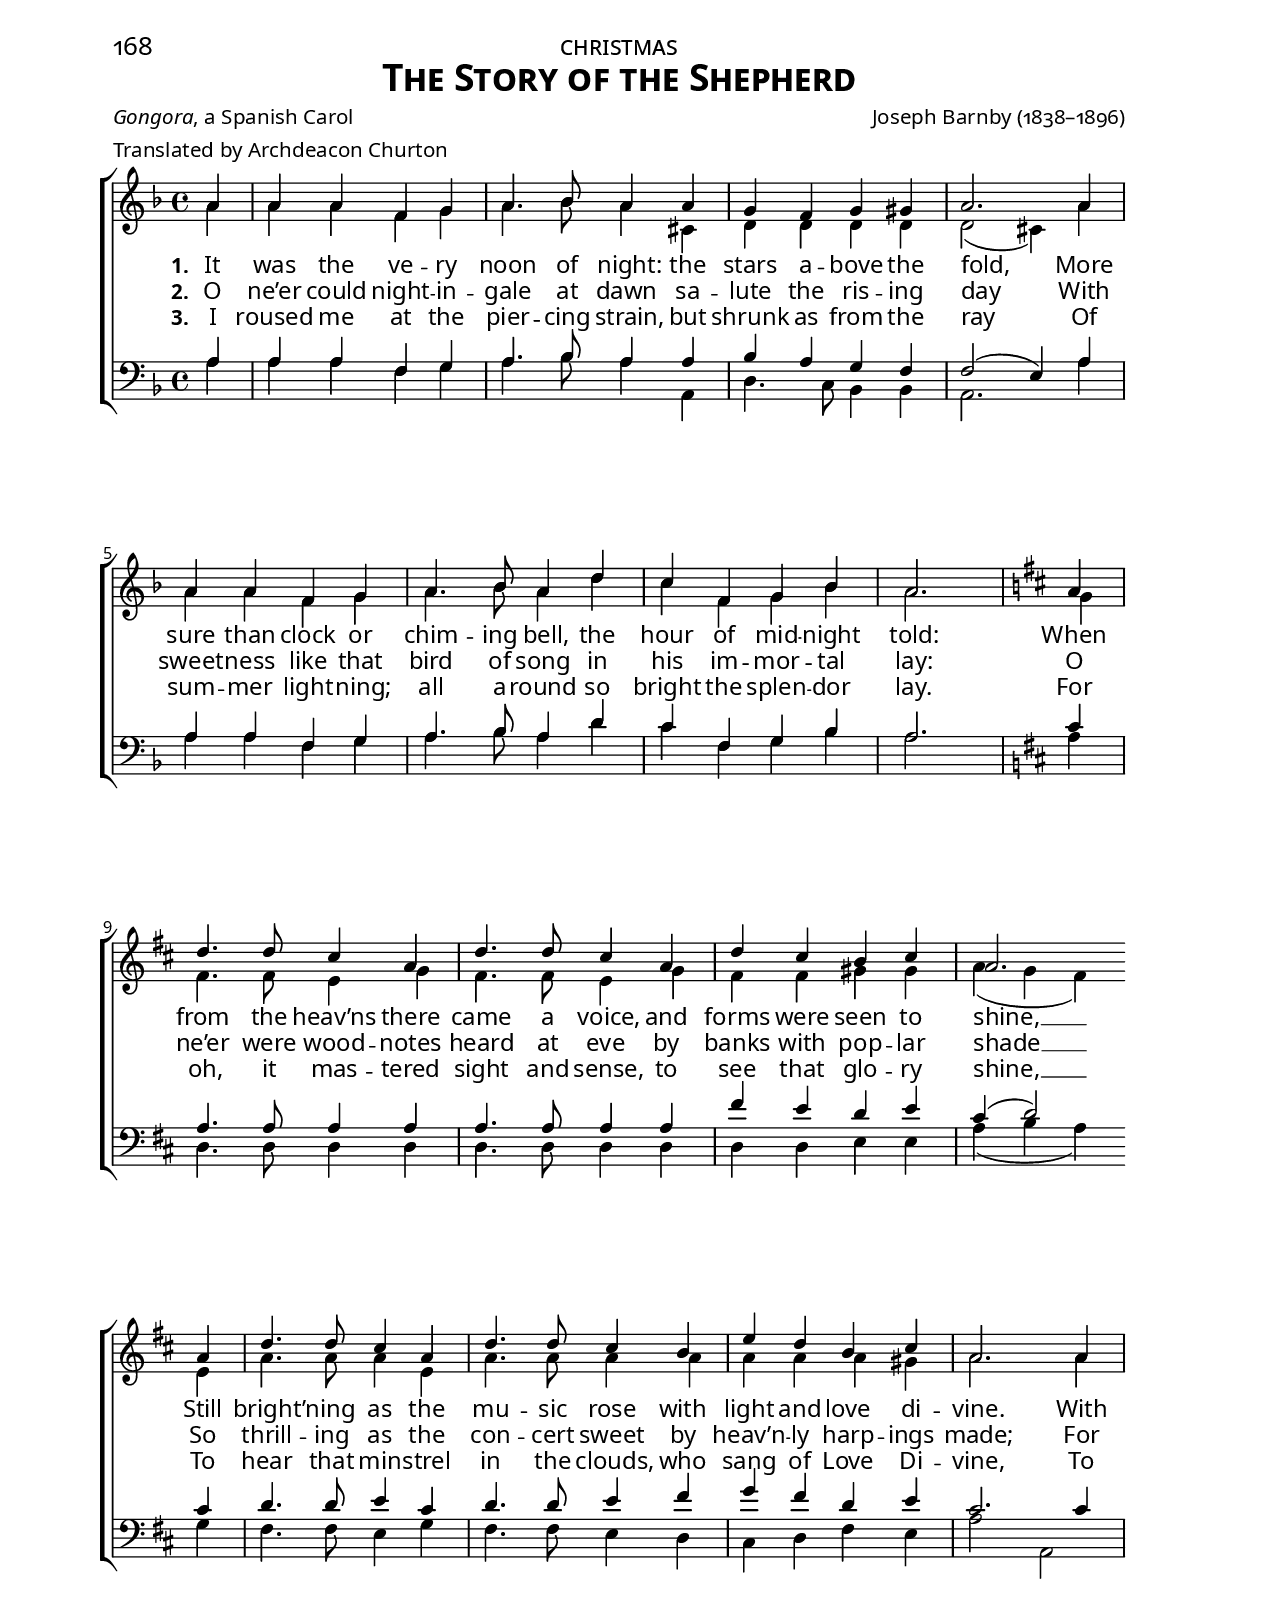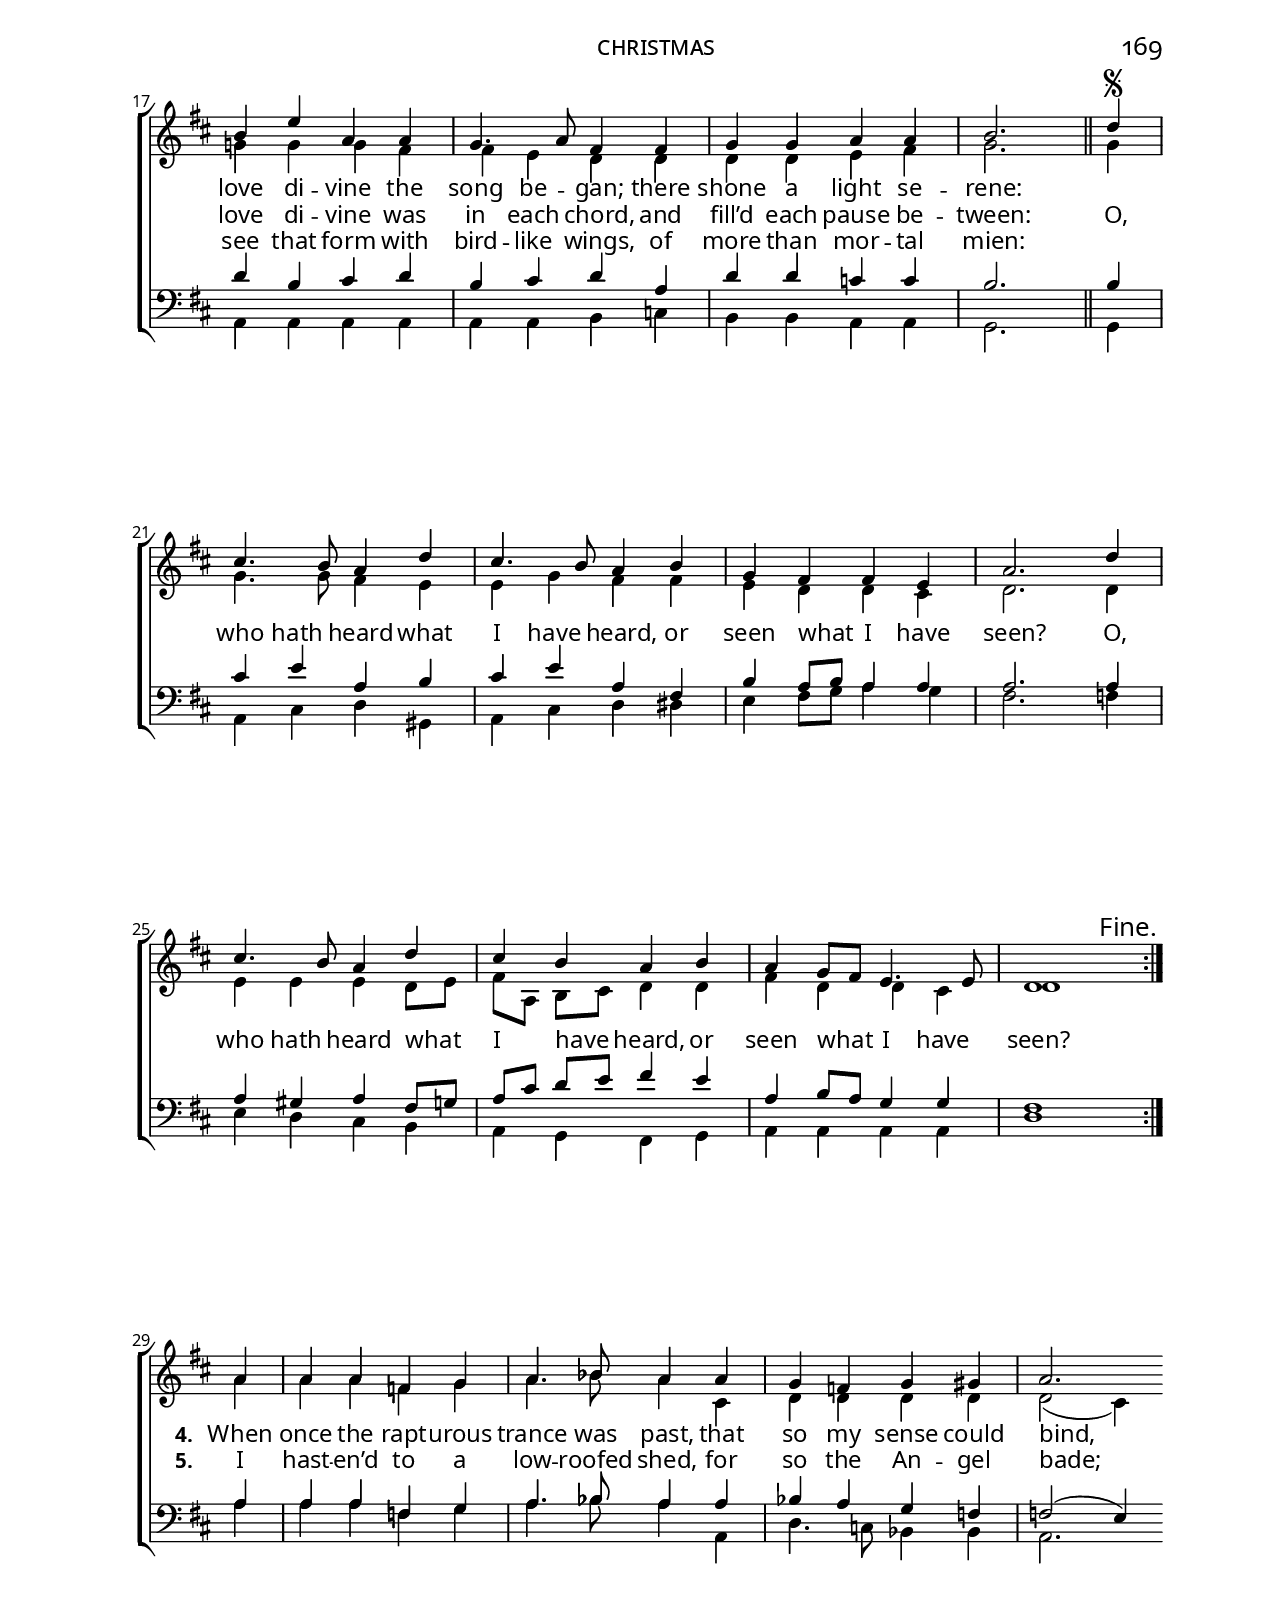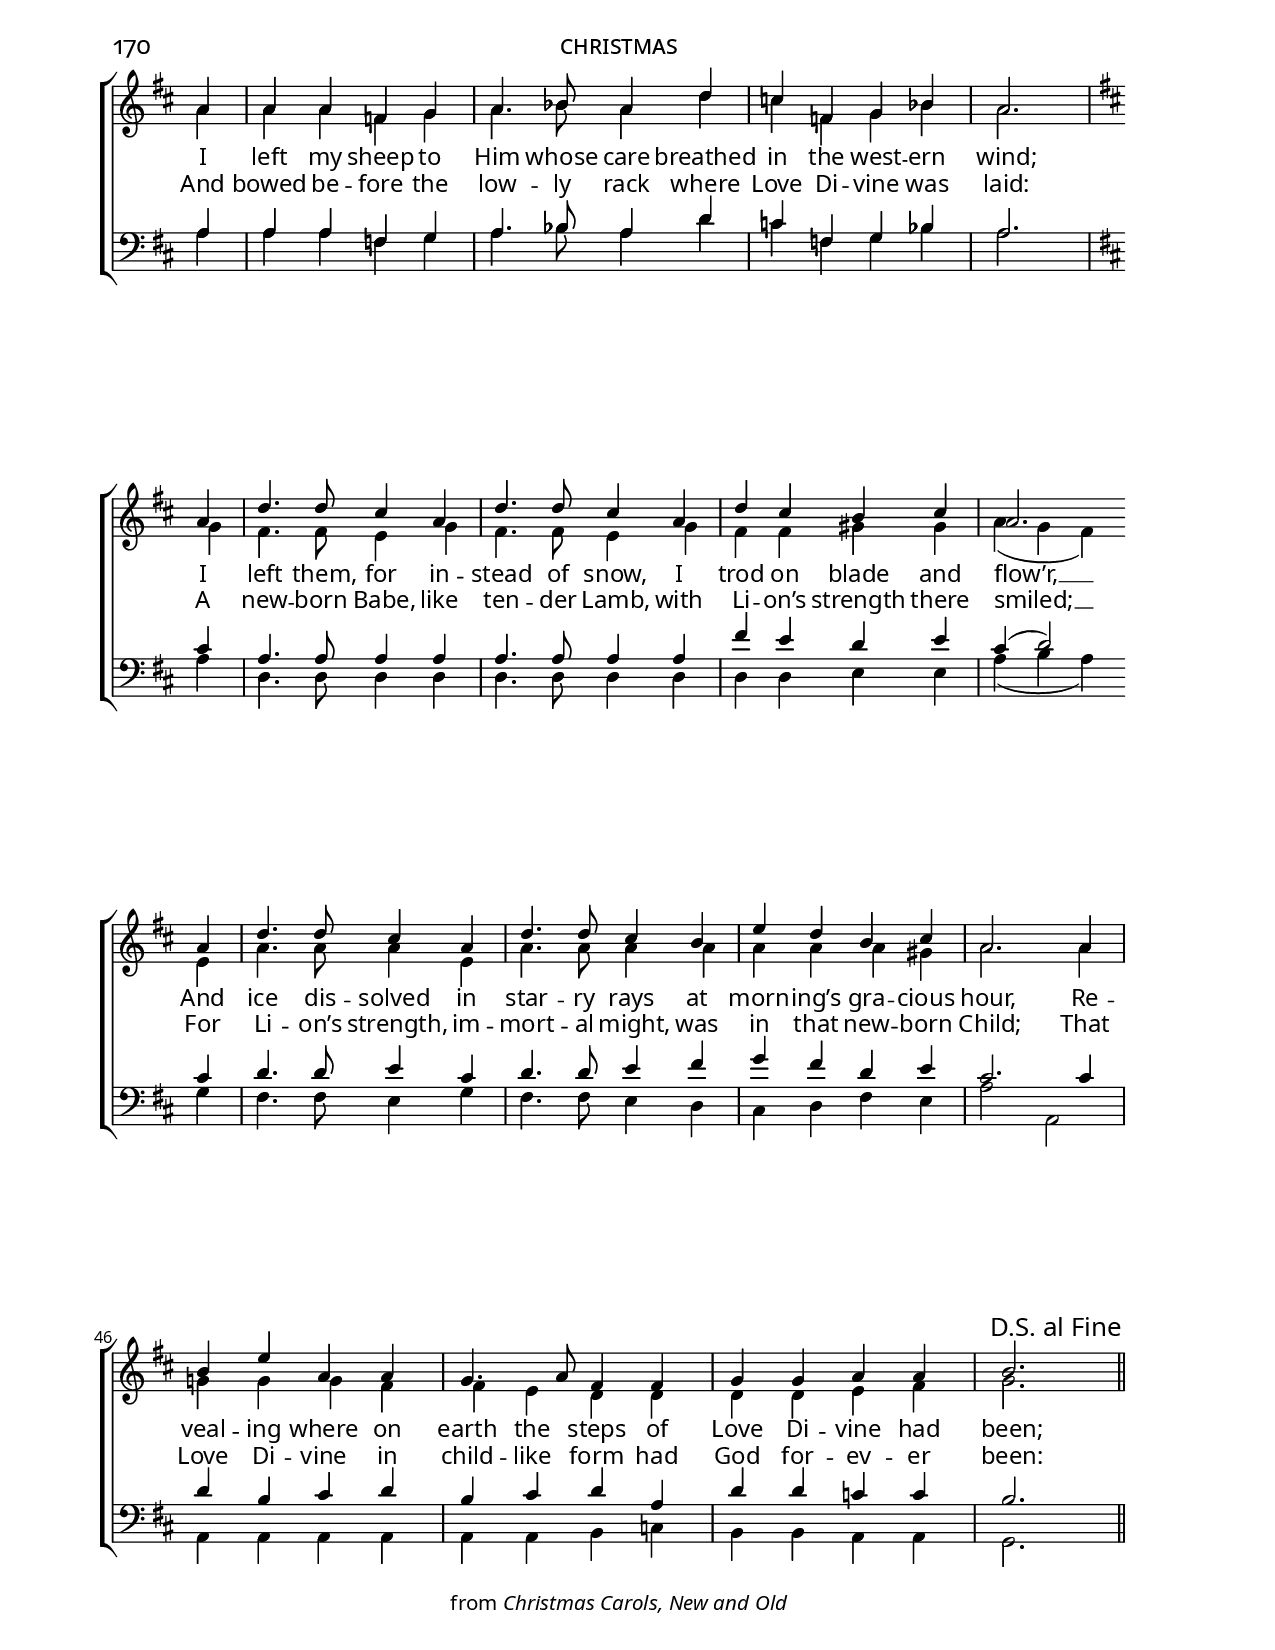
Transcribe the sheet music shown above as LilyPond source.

\version "2.14.2"
\include "util.ly"
\header {
  title = \markup{\override #'(font-name . "Garamond Premier Pro Semibold"){ \abs-fontsize #18 \smallCapsOldStyle"The Story of the Shepherd"}}
  poet = \markup\concat{\italic"Gongora" ", a Spanish Carol"}
  meter = \markup\oldStyleNum"Translated by Archdeacon Churton"
  composer = \markup\oldStyleNum"Joseph Barnby (1838–1896)"
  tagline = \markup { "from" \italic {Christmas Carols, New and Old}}
}
\paper {
  %print-all-headers = ##t
  paper-height = 11\in
  paper-width = 8.5\in
  indent = 0\in
  %system-system-spacing = #'((basic-distance . 10) (padding . 0))
  system-system-spacing =
    #'((basic-distance . 0)
       (minimum-distance . 0)
       (padding . -2)
       (stretchability . 100))
  ragged-last-bottom = ##f
  ragged-bottom = ##f
  two-sided = ##t
  inner-margin = 1\in
  outer-margin = 0.75\in
  top-margin = 0.26\in
  bottom-margin = 0.25\in
  first-page-number = #168
  print-first-page-number = ##t
  headerLine = \markup{\override #'(font-name . "Garamond Premier Pro") \smallCapsOldStyle"christmas"}
  oddHeaderMarkup = \markup\fill-line{
     \override #'(font-name . "Garamond Premier Pro")\abs-fontsize #12.5
     \combine 
        \fill-line{"" \on-the-fly #print-page-number-check-first
        \oldStylePageNum""
        }
        \fill-line{\headerLine}
  }
  evenHeaderMarkup = \markup {
     \override #'(font-name . "Garamond Premier Pro")\abs-fontsize #12.5
     \combine
        \on-the-fly #print-page-number-check-first
        \oldStylePageNum""
        \fill-line{\headerLine}
  }
}
#(set-global-staff-size 18) \paper{ #(define fonts (make-pango-font-tree "Garamond Premier Pro" "Garamond Premier Pro" "Garamond Premier Pro" (/ 18 20))) }
global = {
  \key f \major
  \time 4/4
  \autoBeamOff
}

sopMusic = \relative c' {
  \partial 4 a'4 |
  a a f g |
  a4. bes8 a4 a |
  g f g gis |
  a2. \bar"" a4 |
  
  a a f g |
  a4. bes8 a4 d |
  c f, g bes |
  a2. \bar "|" \key d\major a4 |
  d4. d8 cis4 a |
  
  d4. d8 cis4 a |
  d cis b cis |
  a2. \bar"" a4 |
  d4. d8 cis4 a |
  d4. d8 cis4 b |
  
  e4 d b cis |
  a2. \bar"" a4 |
  b e a, a |
  g4. a8 fis4 fis |
  g g a a |
  
  b2. \bar"||" d4\segno |
  cis4. b8 a4 d |
  cis4. b8 a4 b |
  g fis fis e |
  
  a2. \bar"" d4 |
  cis4. b8 a4 d |
  cis b a b |
  a g8[ fis] e4. e8 |
  d1 \bar ":|" \break
  \once \override Score.RehearsalMark #'break-visibility = #end-of-line-visible
  \once \override Score.RehearsalMark #'self-alignment-X = #RIGHT
  \mark "Fine."
  
  
  
  
  \partial 4 a'4 |
  a a f g |
  a4. bes8 a4 a |
  g f g gis |
  a2. \bar"" a4 |
  
  a a f g |
  a4. bes8 a4 d |
  c f, g bes |
  a2. \bar "|"\break \key d\major a4 |
  d4. d8 cis4 a |
  
  d4. d8 cis4 a |
  d cis b cis |
  a2. \bar"" a4 |
  d4. d8 cis4 a |
  d4. d8 cis4 b |
  
  e4 d b cis |
  a2. a4 |
  b e a, a |
  g4. a8 fis4 fis |
  g g a a |
  
  b2. \bar"||"
  \once \override Score.RehearsalMark #'break-visibility = #end-of-line-visible
  \once \override Score.RehearsalMark #'self-alignment-X = #RIGHT
  \mark "D.S. al Fine"
}
sopWords = \lyricmode {
  
}

altoMusic = \relative c' {
  a'4 |
  a a f g |
  a4. bes8 a4 cis, |
  d d d d |
  d2( cis4) a' |
  
  a a f g |
  a4. bes8 a4 d |
  c f, g bes |
  a2. g4 |
  fis4. fis8 e4 g |
  
  fis4. fis8 e4 g |
  fis fis gis gis |
  a( g fis) e |
  a4. a8 a4 e |
  a4. a8 a4 a |
  
  a a a gis |
  a2. a4 |
  g! g g fis |
  fis e d d |
  d d e fis |
  
  g2. g4 |
  g4. g8 fis4 e |
  e g fis fis |
  e d d cis |
  
  d2. d4 |
  e e e d8[ e] |
  fis[ a,] b[ cis] d4 d |
  fis d d cis |
  d1 |
  
  
  
  
  a'4 |
  a a f g |
  a4. bes8 a4 cis, |
  d d d d |
  d2( cis4) a' |
  
  a a f g |
  a4. bes8 a4 d |
  c f, g bes |
  a2. g4 |
  fis4. fis8 e4 g |
  
  fis4. fis8 e4 g |
  fis fis gis gis |
  a( g fis) e |
  a4. a8 a4 e |
  a4. a8 a4 a |
  
  a a a gis |
  a2. a4 |
  g! g g fis |
  fis e d d |
  d d e fis |
  
  g2.
}
dropLyrics = {
  \dropLyricsXI
}
altoWords = \lyricmode {
  \dropLyrics
  \set stanza = #"1. "
  It was the ve -- ry noon of night: the stars a -- bove the fold,
  More sure than clock or chim -- ing bell, the hour of mid -- night told:
  When from the heav’ns there came a voice, and forms were seen \set associatedVoice = "basses" to shine, __
  \unset associatedVoice
  Still bright -- ’ning as the mu -- sic rose with light and love di -- vine.
  With love di -- vine the song be -- gan; there shone a light se -- rene:
  
  
  
  \repeat unfold 28 \skip1
  \set stanza = #"4. "
  When once the rapt -- urous trance was past, that so my sense could bind,
  I left my sheep to Him whose care breathed in the west -- ern wind;
  I left them, for in -- stead of snow, I trod on blade \set associatedVoice = "basses" and flow’r, __
  \unset associatedVoice
  And ice dis -- solved in star -- ry rays at morn -- ing’s gra -- cious hour,
  Re -- veal -- ing where on earth the steps of Love Di -- vine had been;
}
altoWordsII = \lyricmode {
  \dropLyrics
%\markup\italic
  \set stanza = #"2. "
  O ne’er could night -- in -- gale at dawn sa -- lute the ris -- ing day
  With sweet -- ness like that bird of song in his im -- mor -- tal lay:
  O ne’er were wood -- notes heard at eve by banks with pop -- \set associatedVoice = "basses" lar shade __
  \unset associatedVoice
  So thrill -- ing as the con -- cert sweet by heav’n -- ly harp -- ings made;
  
  For love di -- vine was in each chord, and fill’d each pause be -- tween:  
  
  O, who hath heard what I have heard, or seen what I have seen?
  O, who hath heard what I have heard, or seen what I have seen?
  
  \set stanza = #"5. "
  I hast -- en’d to a low -- roofed shed, for so the An -- gel bade;
  And bowed be -- fore the low -- ly rack where Love Di -- vine was laid:
  A new -- born Babe, like ten -- der Lamb, with Li -- on’s strength \set associatedVoice = "basses" there smiled; __
  \unset associatedVoice
  For Li -- on’s strength, im -- mort -- al might, was in that new -- born Child;
  That Love Di -- vine in child -- like form had God for -- ev -- er been:
}
altoWordsIII = \lyricmode {
  \dropLyrics
  \set stanza = #"3. "
  I roused me at the pier -- cing strain, but shrunk as from the ray
  Of sum -- mer light -- ning; all a -- round so bright the splen -- dor lay.
  For oh, it mas -- tered sight and sense, to see that glo -- \set associatedVoice = "basses" ry shine, __
  \unset associatedVoice
  To hear that min -- strel in the clouds, who sang of Love Di -- vine,
  To see that form with bird -- like wings, of more than mor -- tal mien:
  
  
}
altoWordsIV = \lyricmode {
}
altoWordsV = \lyricmode {
}
altoWordsVI = \lyricmode {
  \set stanza = #"6. "
  \set ignoreMelismata = ##t
}
tenorMusic = \relative c' {
  a4 |
  a a f g |
  a4. bes8 a4 a |
  bes a g f |
  f2( e4) a |
  
  a a f g |
  a4. bes8 a4 d |
  c f, g bes |
  a2. \key d\major cis4 |
  a4. a8 a4 a |
  
  a4. a8 a4 a |
  fis' e d e |
  cis( d2) cis4 |
  d4. d8 e4 cis |
  d4. d8 e4 fis |
  
  g fis d e |
  cis2. cis4 |
  d b cis d |
  b cis d a |
  d d c c |
  
  b2. b4 |
  cis4 e a, b |
  cis e a, fis |
  b a8[ b] a4 a |
  
  a2. a4 |
  a gis a fis8[ g] |
  a[ cis] d[ e] fis4 e |
  a, b8[ a] g4 g |
  fis1 |
  
  
  
  
  a4 |
  a a f g |
  a4. bes8 a4 a |
  bes a g f |
  f2( e4) a |
  
  a a f g |
  a4. bes8 a4 d |
  c f, g bes |
  a2. \key d\major cis4 |
  a4. a8 a4 a |
  
  a4. a8 a4 a |
  fis' e d e |
  cis( d2) cis4 |
  d4. d8 e4 cis |
  d4. d8 e4 fis |
  
  g fis d e |
  cis2. cis4 |
  d b cis d |
  b cis d a |
  d d c c |
  
  b2.
}
tenorWords = \lyricmode {

}

bassMusic = \relative c {
  a'4 |
  a a f g |
  a4. bes8 a4 a, |
  d4. c8 bes4 bes |
  a2. a'4 |
  
  a a f g |
  a4. bes8 a4 d |
  c f, g bes |
  a2. \key d\major a4 |
  d,4. d8 d4 d |
  
  d4. d8 d4 d |
  d d e e |
  a( b a) g |
  fis4. fis8 e4 g |
  fis4. fis8 e4 d |
  
  cis4 d fis e |
  a2 a, |
  a4 a a a |
  a a b c |
  b b a a |
  
  g2. g4 |
  a cis d gis, |
  a cis d dis |
  e fis8[ g] a4 g |
  
  fis2. f4 |
  e d cis b |
  a g fis g |
  a a a a |
  d1 |
  
  
  
  
  a'4 |
  a a f g |
  a4. bes8 a4 a, |
  d4. c8 bes4 bes |
  a2. a'4 |
  
  a a f g |
  a4. bes8 a4 d |
  c f, g bes |
  a2. \key d\major a4 |
  d,4. d8 d4 d |
  
  d4. d8 d4 d |
  d d e e |
  a( b a) g |
  fis4. fis8 e4 g |
  fis4. fis8 e4 d |
  
  cis4 d fis e |
  a2 a, |
  a4 a a a |
  a a b c |
  b b a a |
  
  g2.
}
bassWords = \lyricmode {

}

pianoRH = \relative c' {
  
}
pianoLH = \relative c' {
  
}

\score {
  <<
   \new ChoirStaff <<
%    \new Lyrics = sopranos \with { \override VerticalAxisGroup #'nonstaff-relatedstaff-spacing = #'((basic-distance . 1)) }
    \new Staff = women <<
      \new Voice = "sopranos" { \voiceOne << \global \sopMusic >> }
      \new Voice = "altos" { \voiceTwo << \global \altoMusic >> }
    >>
    \new Staff = men <<
      \clef bass
      \new Voice = "tenors" { \voiceOne << \global \tenorMusic >> }
      \new Voice = "basses" { \voiceTwo << \global \bassMusic >> }
    >>
    \new Lyrics \with { alignAboveContext = #"women" \override VerticalAxisGroup #'nonstaff-relatedstaff-spacing = #'((basic-distance . 1))} \lyricsto "sopranos" \sopWords
     \new Lyrics = "altosVI"  \with { alignBelowContext = #"women" \override VerticalAxisGroup #'nonstaff-relatedstaff-spacing = #'((basic-distance . 1))} \lyricsto "tenors" \altoWordsVI
    \new Lyrics = "altosV"  \with { alignBelowContext = #"women" \override VerticalAxisGroup #'nonstaff-relatedstaff-spacing = #'((basic-distance . 1))} \lyricsto "tenors" \altoWordsV
    \new Lyrics = "altosIV"  \with { alignBelowContext = #"women" \override VerticalAxisGroup #'nonstaff-relatedstaff-spacing = #'((basic-distance . 1))} \lyricsto "tenors" \altoWordsIV
    \new Lyrics = "altosIII"  \with { alignBelowContext = #"women" \override VerticalAxisGroup #'nonstaff-relatedstaff-spacing = #'((basic-distance . 1))} \lyricsto "tenors" \altoWordsIII
    \new Lyrics = "altosII"  \with { alignBelowContext = #"women" \override VerticalAxisGroup #'nonstaff-relatedstaff-spacing = #'((basic-distance . 1))} \lyricsto "tenors" \altoWordsII
    \new Lyrics = "altos"  \with { alignBelowContext = #"women" \override VerticalAxisGroup #'nonstaff-relatedstaff-spacing = #'((padding . -0.9))} \lyricsto "tenors" \altoWords
   \new Lyrics \with { alignAboveContext = #"men" \override VerticalAxisGroup #'nonstaff-relatedstaff-spacing = #'((basic-distance . 1)) } \lyricsto "tenors" \tenorWords
    \new Lyrics \with { alignBelowContext = #"men" \override VerticalAxisGroup #'nonstaff-relatedstaff-spacing = #'((basic-distance . 1)) } \lyricsto "basses" \bassWords
  >>
%    \new PianoStaff << \new Staff { \new Voice { \pianoRH } } \new Staff { \clef "bass" \pianoLH } >>
  >>
  \layout {
  \context {
    \Lyrics
    \override LyricText #'font-size = #1.3
  }
    \context {
      \Score
      %\override SpacingSpanner #'base-shortest-duration = #(ly:make-moment 1 8)
      %\override SpacingSpanner #'common-shortest-duration = #(ly:make-moment 1 4)
    }
    \context {
      % Remove all empty staves
      % \Staff \RemoveEmptyStaves \override VerticalAxisGroup #'remove-first = ##t
    }
    \context {
      \Lyrics
      \override LyricText #'X-offset = #center-on-word
    }
  }
}

